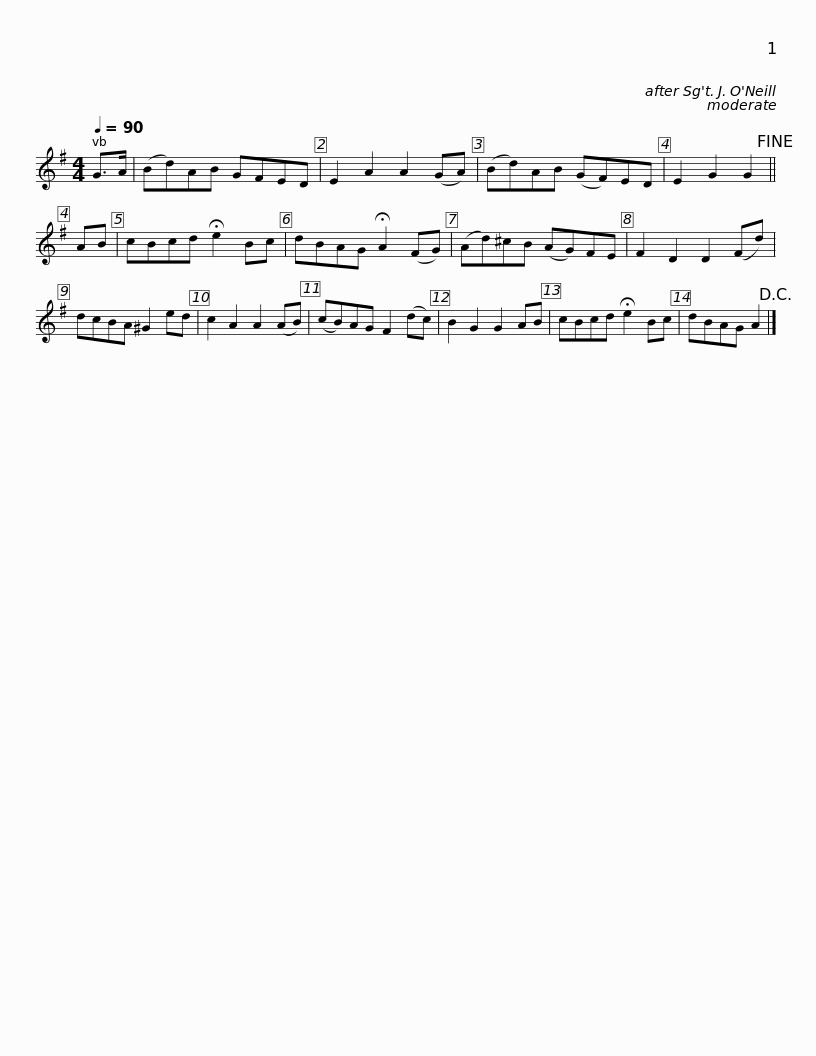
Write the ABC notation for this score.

X:1
L:1/8
Q:1/4=90
M:4/4
I:linebreak $
K:G
V:1 treble
V:1
 G>A | (Bd)AB GFED | E2 A2 A2 (GA) | (Bd)AB (GF)ED | E2 G2 G2!fine! || %5
 AB | cBcd !fermata!e2 Bc | dBAG !fermata!A2 (FG) |$ (Ad)^cB (AG)FE | F2 D2 D2 (Fd) | %10
 dcBA ^G2 ed | c2 A2 A2 (AB) | (cB)AG F2 (dc) | B2 G2 G2 AB | cBcd !fermata!e2 Bc |$ %15
 dBAG A2!D.C.! |] %16
